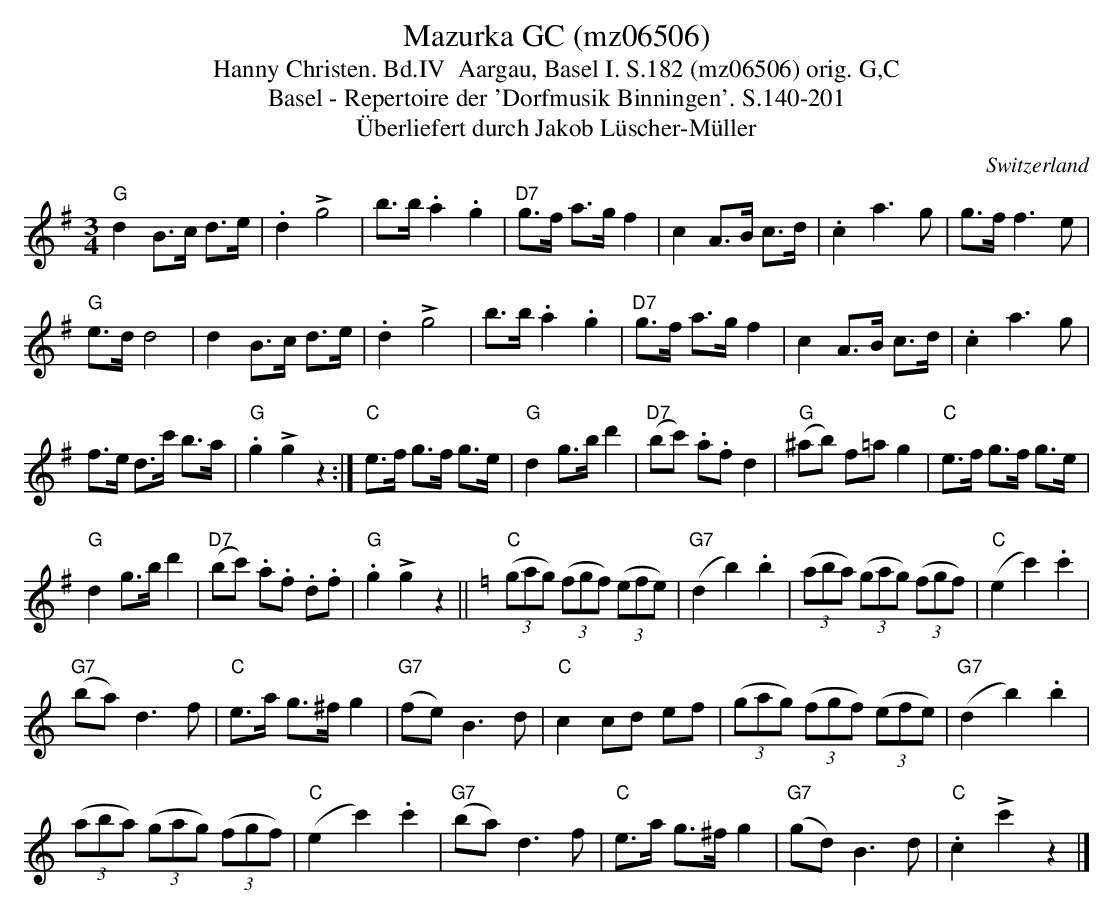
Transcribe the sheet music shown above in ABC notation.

X:1
T:Mazurka GC (mz06506)
T:Hanny Christen. Bd.IV  Aargau, Basel I. S.182 (mz06506) orig. G,C
T: Basel - Repertoire der 'Dorfmusik Binningen'. S.140-201
T:Überliefert durch Jakob Lüscher-Müller
M:3/4
L:1/8
O:Switzerland
K:G major
"G"d2B>c d>e | .d2!>!g4 | b>b .a2.g2 | "D7"g>f a>gf2 | c2A>B c>d | .c2a3g | g>ff3e |
"G"e>dd4 | d2B>c d>e | .d2!>!g4 | b>b.a2.g2 |  "D7"g>f a>gf2 | c2A>B c>d | .c2a3g |
f>e d>c' b>a | "G".g2!>!g2z2 :| "C"e>f g>f g>e | "G"d2 g>bd'2 | ("D7"bc') .a.f d2 | ("G"^ab) f=ag2 | "C"e>f g>f g>e |
"G"d2 g>bd'2 | ("D7"bc') .a.f .d.f | "G".g2!>!g2 z2 || [K:C] "C"((3gag) ((3fgf) ((3efe) | ("G7"d2b2).b2 | ((3aba) ((3gag) ((3fgf) | ("C"e2c'2).c'2 |
("G7"ba) d3f | "C"e>a g>^fg2 | ("G7"fe)B3d | "C"c2 cd ef | ((3gag) ((3fgf) ((3efe) | ("G7"d2b2).b2 |
((3aba) ((3gag) ((3fgf) | ("C"e2c'2).c'2 | ("G7"ba) d3f | "C"e>a g>^f g2 | ("G7"gd)B3d | "C".c2!>!c'2z2 |]
